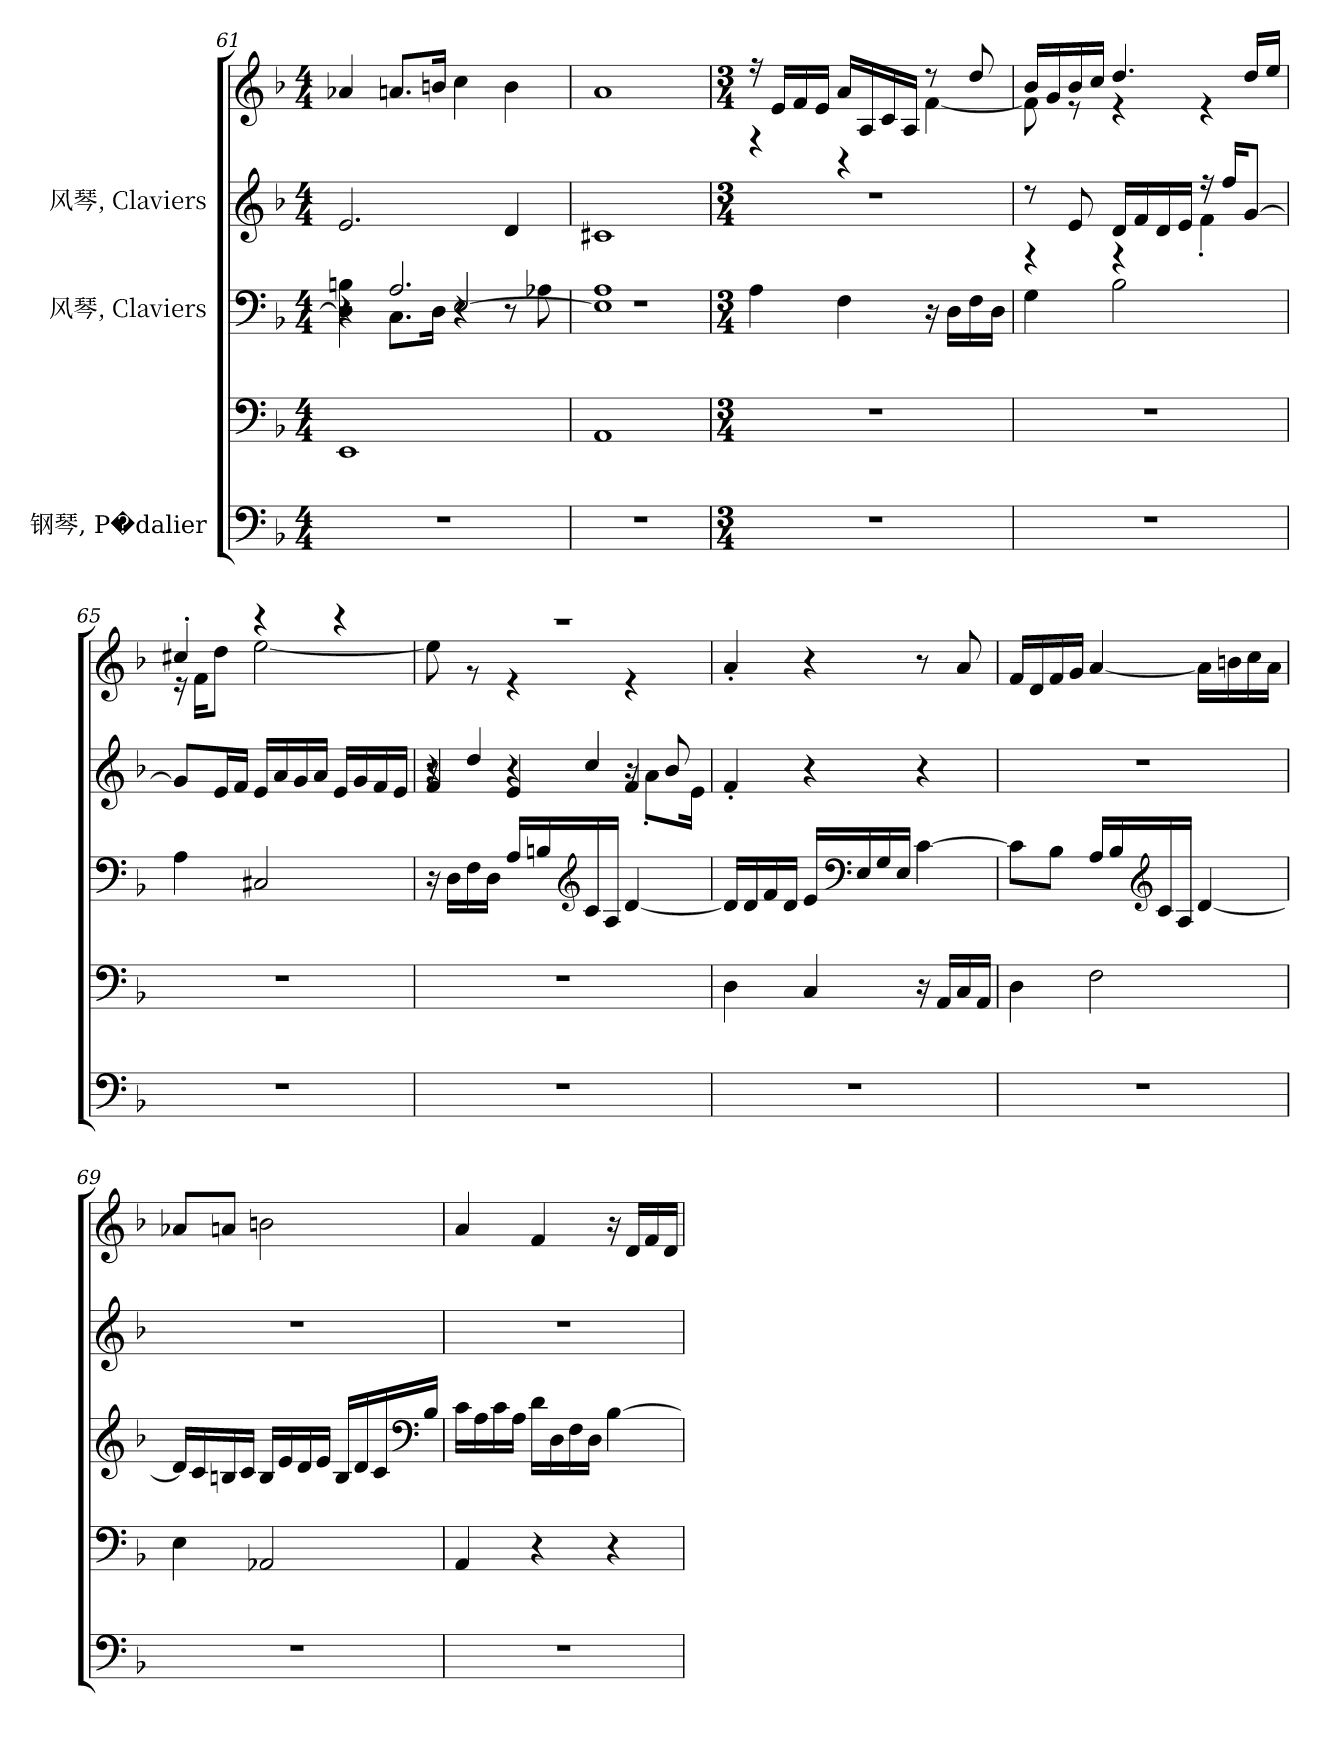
**kern	**kern	**kern	**kern	**kern
*part3	*part3	*part2	*part1	*part1
*staff5	*staff4	*staff3	*staff2	*staff1
*I"钢琴, P�dalier	*	*I"风琴, Claviers	*I"风琴, Claviers	*
*clefF4	*clefF4	*clefF4	*clefG2	*clefG2
*k[b-]	*k[b-]	*k[b-]	*k[b-]	*k[b-]
*M4/4	*M4/4	*M4/4	*M4/4	*M4/4
=61	=61	=61	=61	=61
*	*	*^	*	*
*	*	*	*^	*	*
1r	1EE	4r	4D\] 4Bn\	2r	2.e/	4a-X/
.	.	2.A/	8.C\L	.	.	8.an/L
.	.	.	16D\Jk	.	.	16bn/Jk
.	.	.	4r	[2E/	.	4cc\
.	.	.	8r	.	4d/	4b\
.	.	.	8A-X\	.	.	.
=62	=62	=62	=62	=62	=62	=62
1r	1AA	1r	1A	1E]	1c#X	1a
*	*	*v	*v	*v	*	*
!!LO:PB:g=z
=63	=63	=63	=63	=63
*M3/4	*M3/4	*M3/4	*M3/4	*M3/4
*	*	*	*	*^
2.r	2.r	4A\	2.r	16r	4r
.	.	.	.	16e/LL	.
.	.	.	.	16f/	.
.	.	.	.	16e/JJ	.
.	.	4F\	.	16a/LL	4r
.	.	.	.	16A/	.
.	.	.	.	16c/	.
.	.	.	.	16A/JJ	.
.	.	16r	.	8r	[4f\
.	.	16D\LL	.	.	.
.	.	16F\	.	8dd/	.
.	.	16D\JJ	.	.	.
=64	=64	=64	=64	=64	=64
*	*	*	*^	*	*
2.r	2.r	4G\	8r	4r	16b-/LL	8f\]
.	.	.	.	.	16g/	.
.	.	.	8e/	.	16b-/	8r
.	.	.	.	.	16cc/JJ	.
.	.	2B-\	16d/LL	4r	4.dd/	4r
.	.	.	16f/	.	.	.
.	.	.	16d/	.	.	.
.	.	.	16e/JJ	.	.	.
.	.	.	16r	4f'\	.	4r
.	.	.	16ff/KL	.	.	.
.	.	.	[8g/J	.	16dd/LL	.
.	.	.	.	.	16ee/JJ	.
*	*	*	*v	*v	*	*
=65	=65	=65	=65	=65	=65
2.r	2.r	4A\	8g/L]	4cc#X'/	16r
.	.	.	.	.	16f\KL
.	.	.	16e/L	.	8dd\J
.	.	.	16f/JJ	.	.
.	.	2C#X/	16e/LL	4r	[2ee\
.	.	.	16a/	.	.
.	.	.	16g/	.	.
.	.	.	16a/JJ	.	.
.	.	.	16e/LL	4r	.
.	.	.	16g/	.	.
.	.	.	16f/	.	.
.	.	.	16e/JJ	.	.
!!LO:LB:g=z	!!
=66	=66	=66	=66	=66	=66
*	*	*	*^	*	*
*	*	*	*	*^	*	*
2.r	2.r	16r	8r	4r	4f/	2.r	8ee\]
.	.	16D\LL	.	.	.	.	.
.	.	16F\	4dd/	.	.	.	8r
.	.	16D\JJ	.	.	.	.	.
.	.	16A/LL	.	4r	4e/	.	4r
.	.	16Bn/	.	.	.	.	.
*	*	*clefG2	*	*	*	*	*
.	.	16c/	4cc/	.	.	.	.
.	.	16A/JJ	.	.	.	.	.
.	.	[4d/	.	16r	4f/	.	4r
.	.	.	.	8a'\L	.	.	.
.	.	.	8b-/	.	.	.	.
.	.	.	.	16e\Jk	.	.	.
*	*	*	*v	*v	*v	*	*
*	*	*	*	*v	*v
=67	=67	=67	=67	=67
2.r	4D\	16d/LL]	4f'/	4a'/
.	.	16d/	.	.
.	.	16f/	.	.
.	.	16d/JJ	.	.
.	4C/	16e/LL	4r	4r
*	*	*clefF4	*	*
.	.	16E/	.	.
.	.	16G/	.	.
.	.	16E/JJ	.	.
.	16r	[4c\	4r	8r
.	16AA/LL	.	.	.
.	16C/	.	.	8a/
.	16AA/JJ	.	.	.
!!LO:PB:g=z
=68	=68	=68	=68	=68
2.r	4D\	8c\L]	2.r	16f/LL
.	.	.	.	16d/
.	.	8B-\J	.	16f/
.	.	.	.	16g/JJ
.	2F\	16A/LL	.	[4a/
.	.	16B-/	.	.
*	*	*clefG2	*	*
.	.	16c/	.	.
.	.	16A/JJ	.	.
.	.	[4d/	.	16a\LL]
.	.	.	.	16bn\
.	.	.	.	16cc\
.	.	.	.	16a\JJ
=69	=69	=69	=69	=69
2.r	4E\	16d/LL]	2.r	8a-X/L
.	.	16c/	.	.
.	.	16Bn/	.	8an/J
.	.	16c/JJ	.	.
.	2AA-X/	16B/LL	.	2bn\
.	.	16e/	.	.
.	.	16d/	.	.
.	.	16e/JJ	.	.
.	.	16B/LL	.	.
.	.	16d/	.	.
.	.	16c/	.	.
*	*	*clefF4	*	*
.	.	16B/JJ	.	.
=70	=70	=70	=70	=70
2.r	4AA/	16c\LL	2.r	4a/
.	.	16A\	.	.
.	.	16c\	.	.
.	.	16A\JJ	.	.
.	4r	16d\LL	.	4f/
.	.	16D\	.	.
.	.	16F\	.	.
.	.	16D\JJ	.	.
.	4r	[4B-\	.	16r
.	.	.	.	16d/LL
.	.	.	.	16f/
.	.	.	.	16d/JJ
=	=	=	=	=
*-	*-	*-	*-	*-
